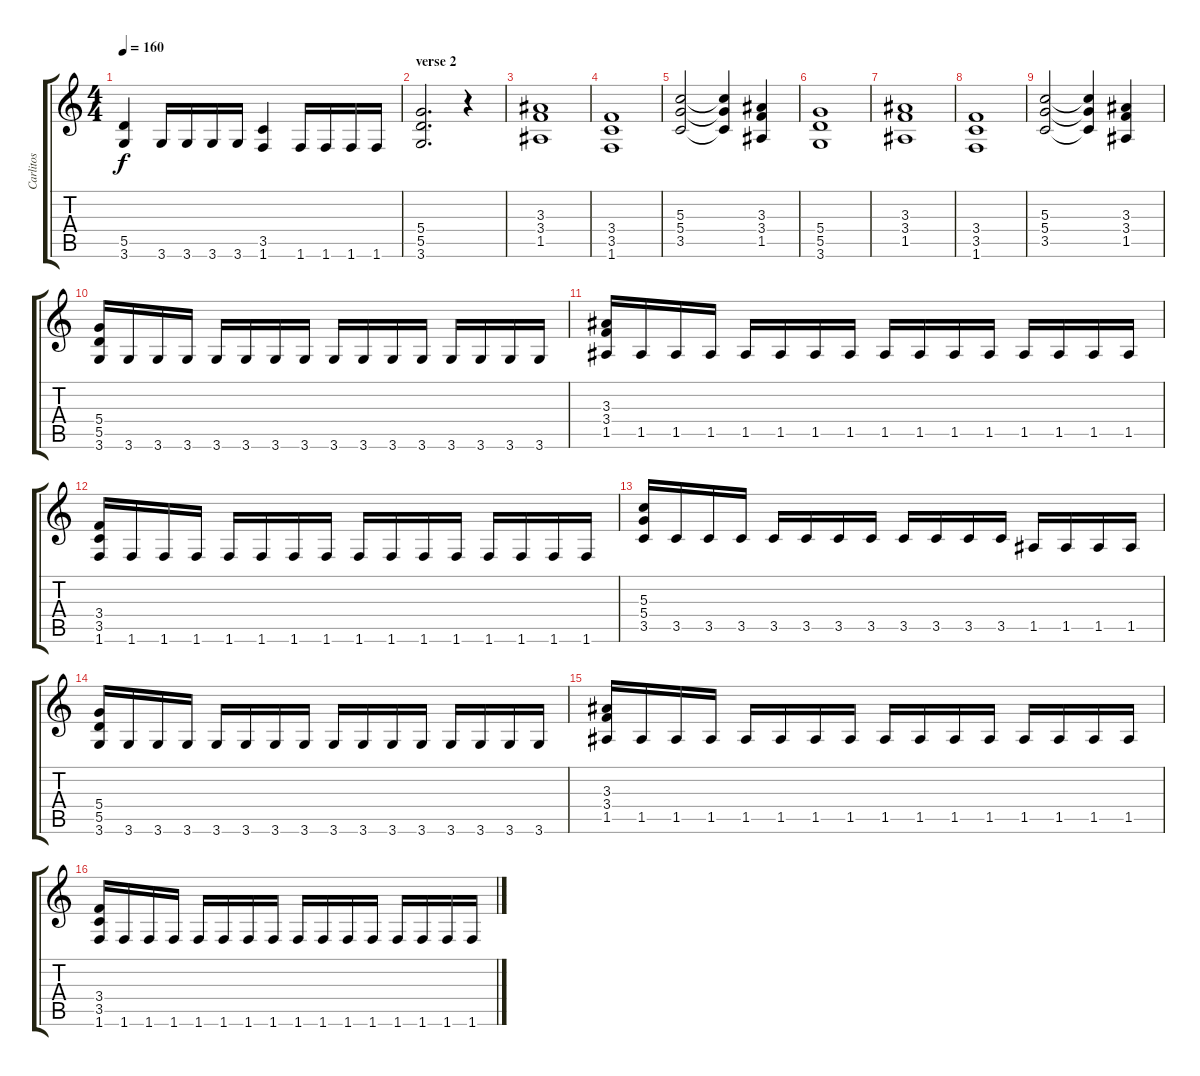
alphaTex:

\track ("Carlitos" "Carlitos") {instrument distortionguitar}
\staff {score tabs}
\tuning (E4 B3 G3 D3 A2 E2) {hide}
\ts (4 4)
\tempo 160
\clef g2
\ks c
(5.5 3.6).4{dy f} 3.6.16 3.6.16 3.6.16 3.6.16 (3.5 1.6).4 1.6.16 1.6.16 1.6.16 1.6.16 |
\section ("" "verse 2")
(5.4 5.5 3.6).2{d} r.4 |
(3.3 3.4 1.5).1 |
(3.4 3.5 1.6).1 |
(5.3 5.4 3.5).2 (5.3{t} 5.4{t} 3.5{t}).4 (3.3 3.4 1.5).4 |
(5.4 5.5 3.6).1 |
(3.3 3.4 1.5).1 |
(3.4 3.5 1.6).1 |
(5.3 5.4 3.5).2 (5.3{t} 5.4{t} 3.5{t}).4 (3.3 3.4 1.5).4 |
(5.4 5.5 3.6).16 3.6.16 3.6.16 3.6.16 3.6.16 3.6.16 3.6.16 3.6.16 3.6.16 3.6.16 3.6.16 3.6.16 3.6.16 3.6.16 3.6.16 3.6.16 |
(3.3 3.4 1.5).16 1.5.16 1.5.16 1.5.16 1.5.16 1.5.16 1.5.16 1.5.16 1.5.16 1.5.16 1.5.16 1.5.16 1.5.16 1.5.16 1.5.16 1.5.16 |
(3.4 3.5 1.6).16 1.6.16 1.6.16 1.6.16 1.6.16 1.6.16 1.6.16 1.6.16 1.6.16 1.6.16 1.6.16 1.6.16 1.6.16 1.6.16 1.6.16 1.6.16 |
(5.3 5.4 3.5).16 3.5.16 3.5.16 3.5.16 3.5.16 3.5.16 3.5.16 3.5.16 3.5.16 3.5.16 3.5.16 3.5.16 1.5.16 1.5.16 1.5.16 1.5.16 |
(5.4 5.5 3.6).16 3.6.16 3.6.16 3.6.16 3.6.16 3.6.16 3.6.16 3.6.16 3.6.16 3.6.16 3.6.16 3.6.16 3.6.16 3.6.16 3.6.16 3.6.16 |
(3.3 3.4 1.5).16 1.5.16 1.5.16 1.5.16 1.5.16 1.5.16 1.5.16 1.5.16 1.5.16 1.5.16 1.5.16 1.5.16 1.5.16 1.5.16 1.5.16 1.5.16 |
(3.4 3.5 1.6).16 1.6.16 1.6.16 1.6.16 1.6.16 1.6.16 1.6.16 1.6.16 1.6.16 1.6.16 1.6.16 1.6.16 1.6.16 1.6.16 1.6.16 1.6.16
